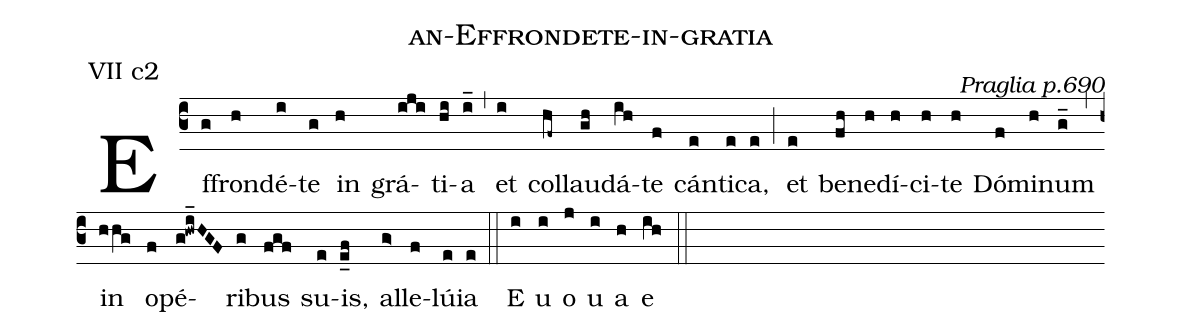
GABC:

name: an-Effrondete-in-gratia;
commentary: Praglia p.690 ;
annotation: VII c2 ;
%%
(c3) Ef(g)fron(h)dé(i)te(g) in(h) grá(iji)ti(hi)a(i_) (,) et(i) col(hf~)lau(gh)dá(ih)te(f) cán(e)ti(e)ca,(e) (;) et(e) be(fh)ne(h)dí(h)ci(h)te(h) Dó(f)mi(h)num(g_) (,) in(hhg) o(f)pé(g!hwi_HGF)ri(g)bus(fgf) su(e)is,(e_f) al(g>)le(f)lú(e)ia(e) (::) E(i) u(i) o(j) u(i) a(h) e(ih) (::)
